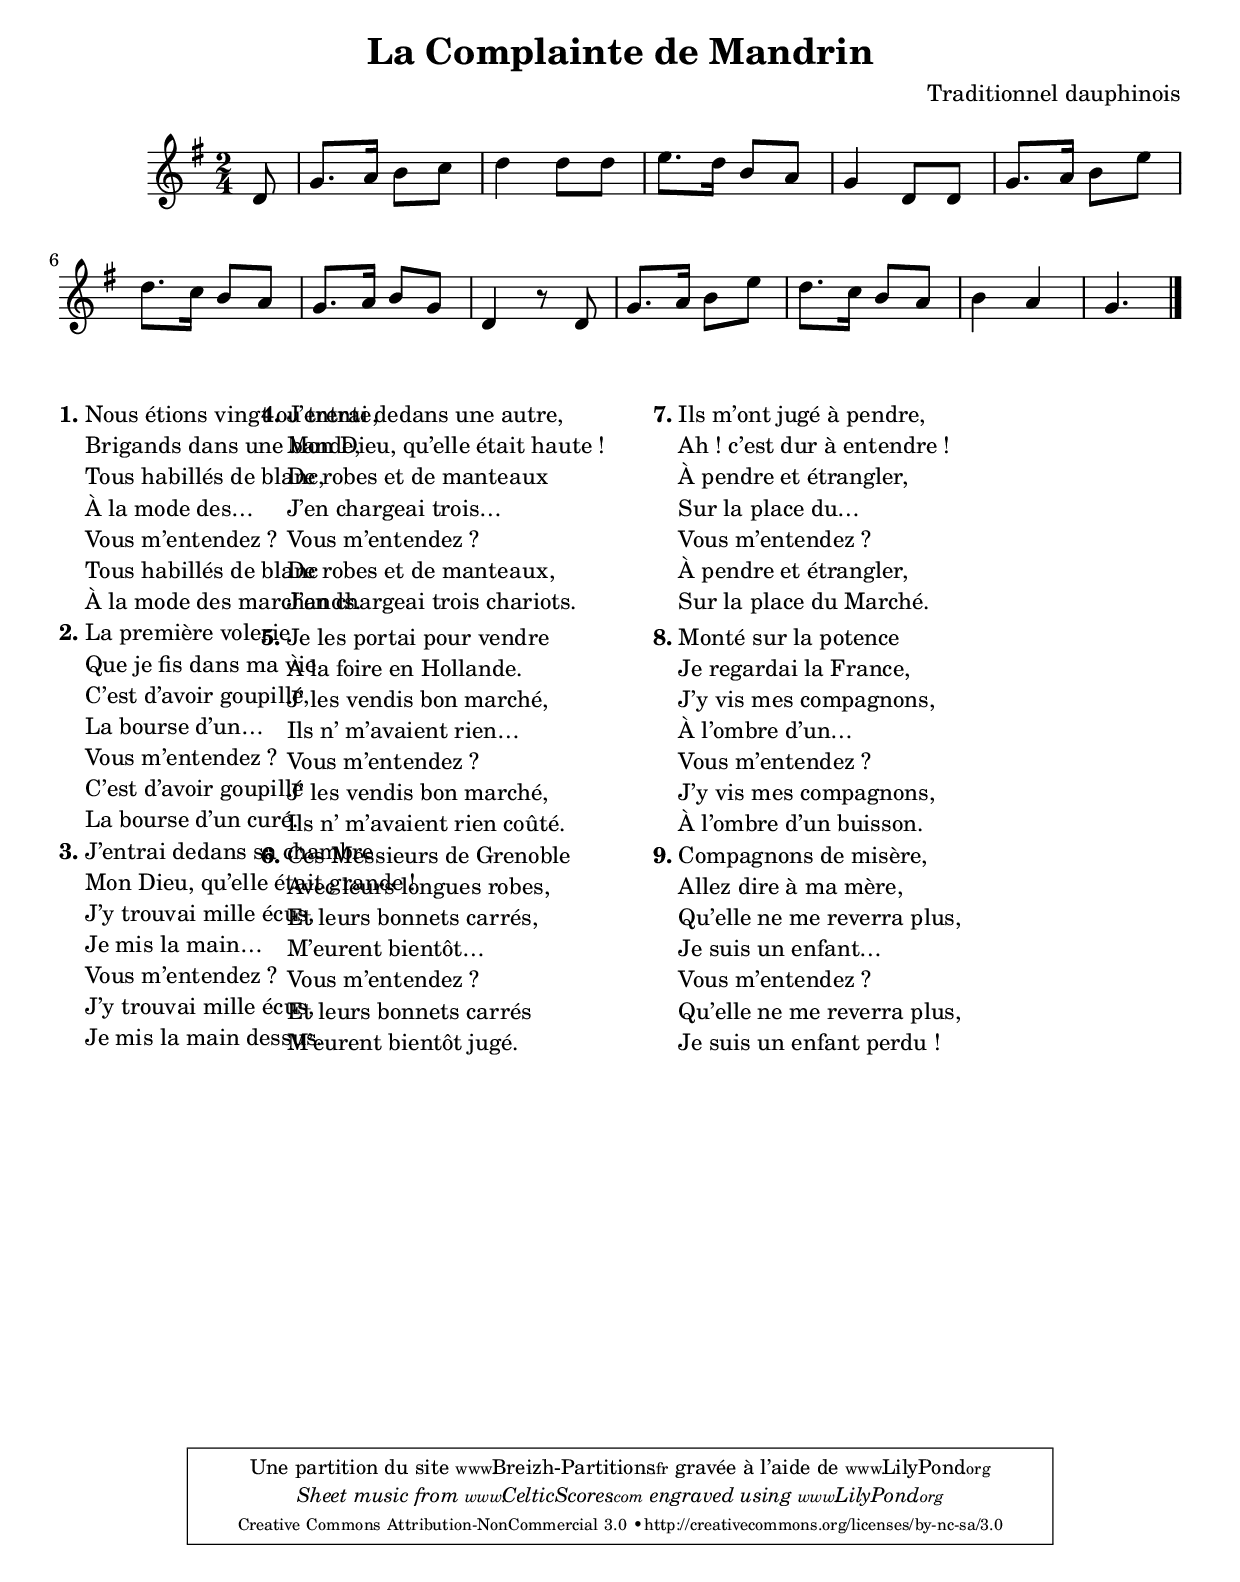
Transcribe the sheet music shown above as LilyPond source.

% Transcripted by Breizh Partitions (2012)
% Licence Creative Commons BY-NC-SA

\version "2.12.3"

\paper {
	top-margin = 2 \cm
	bottom-margin = 2 \cm
}

\header {
title = "La Complainte de Mandrin"
composer = "Traditionnel dauphinois"
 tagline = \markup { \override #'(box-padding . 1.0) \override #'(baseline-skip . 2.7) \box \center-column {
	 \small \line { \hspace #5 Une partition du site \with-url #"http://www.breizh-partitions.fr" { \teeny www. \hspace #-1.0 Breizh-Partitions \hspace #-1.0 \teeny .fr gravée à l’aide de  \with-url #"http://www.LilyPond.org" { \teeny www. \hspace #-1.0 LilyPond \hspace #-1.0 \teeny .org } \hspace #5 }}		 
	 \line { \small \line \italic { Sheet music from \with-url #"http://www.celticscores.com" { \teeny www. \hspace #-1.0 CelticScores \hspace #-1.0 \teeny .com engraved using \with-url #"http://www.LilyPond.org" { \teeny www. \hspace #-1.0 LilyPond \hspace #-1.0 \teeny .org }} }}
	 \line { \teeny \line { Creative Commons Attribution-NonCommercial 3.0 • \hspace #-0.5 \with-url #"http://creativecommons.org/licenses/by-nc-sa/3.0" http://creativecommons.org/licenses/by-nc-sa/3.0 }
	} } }
}


main = {
	\tempo 4. = 80
	\once \override Score.MetronomeMark #'transparent = ##t

	
	\partial 8 d8
	|
	g8. a16 b8 c'8 
	|
	d'4 d'8 d'
	|
	e'8. d'16 b8 a
	|
	g4 d8 d
	|
	
	g8. a16 b8 e'
	|
	d'8. c'16 b8 a
	|
	g8. a16 b8 g
	|
	d4 r8 d8
	|
	
	g8. a16 b8 e'
	|
	d'8. c'16 b8 a
	|
	b4 a
	|
	\partial 4. g4.
	
	
	\bar "|."
	
}



\score  {
\new Staff  <<
    \time 2/4  
    \clef "G"
    \key g \major
    \set Staff.midiInstrument = "violin"
	\transpose a a'{
    \main
}
>>

\layout  { }
\midi  { }
}

\markup {	
  \fill-line {
     \column {
		\line { \bold "1."
        \column {
			"Nous étions vingt ou trente,"
			"Brigands dans une bande,"
			"Tous habillés de blanc,"
			"À la mode des…"
			"Vous m’entendez ?"
			"Tous habillés de blanc"
			"À la mode des marchands."
        }
      }
		\hspace #0.1
		\line { \bold "2."
        \column {
			"La première volerie"
			"Que je fis dans ma vie"
			"C’est d’avoir goupillé,"
			"La bourse d’un…"
			"Vous m’entendez ?"
			"C’est d’avoir goupillé"
			"La bourse d’un curé."
        }
      }
		\hspace #0.1
		\line { \bold "3."
        \column {
			"J’entrai dedans sa chambre"
			"Mon Dieu, qu’elle était grande !"
			"J’y trouvai mille écus,"
			"Je mis la main…"
			"Vous m’entendez ?"
			"J’y trouvai mille écus,"
			"Je mis la main dessus."
      }
    }
	}

     \column {
		\line { \bold "4."
        \column {
			"J’entrai dedans une autre,"
			"Mon Dieu, qu’elle était haute !"
			"De robes et de manteaux"
			"J’en chargeai trois…"
			"Vous m’entendez ?"
			"De robes et de manteaux,"
			"J’en chargeai trois chariots."
        }
      }
		\hspace #0.1
		\line { \bold "5."
        \column {
			"Je les portai pour vendre"
			"À la foire en Hollande."
			"J’ les vendis bon marché,"
			"Ils n’ m’avaient rien…"
			"Vous m’entendez ?"
			"J’ les vendis bon marché,"
			"Ils n’ m’avaient rien coûté."
        }
      }
		\hspace #0.1
		\line { \bold "6."
        \column {
			"Ces Messieurs de Grenoble"
			"Avec leurs longues robes,"
			"Et leurs bonnets carrés,"
			"M’eurent bientôt…"
			"Vous m’entendez ?"
			"Et leurs bonnets carrés"
			"M’eurent bientôt jugé."
      }
    }
	}

     \column {
		\line { \bold "7."
        \column {
			"Ils m’ont jugé à pendre,"
			"Ah ! c’est dur à entendre !"
			"À pendre et étrangler,"
			"Sur la place du…"
			"Vous m’entendez ?"
			"À pendre et étrangler,"
			"Sur la place du Marché."
        }
      }
		\hspace #0.1
		\line { \bold "8."
        \column {
			"Monté sur la potence"
			"Je regardai la France,"
			"J’y vis mes compagnons,"
			"À l’ombre d’un…"
			"Vous m’entendez ?"
			"J’y vis mes compagnons,"
			"À l’ombre d’un buisson."
        }
      }
		\hspace #0.1
		\line { \bold "9."
        \column {
			"Compagnons de misère,"
			"Allez dire à ma mère,"
			"Qu’elle ne me reverra plus,"
			"Je suis un enfant…"
			"Vous m’entendez ?"
			"Qu’elle ne me reverra plus,"
			"Je suis un enfant perdu !"
      }
    }
	}

	\hspace #0.1 % gives some extra space on the right margin; can
      % be removed if page space is tight
  }
}
